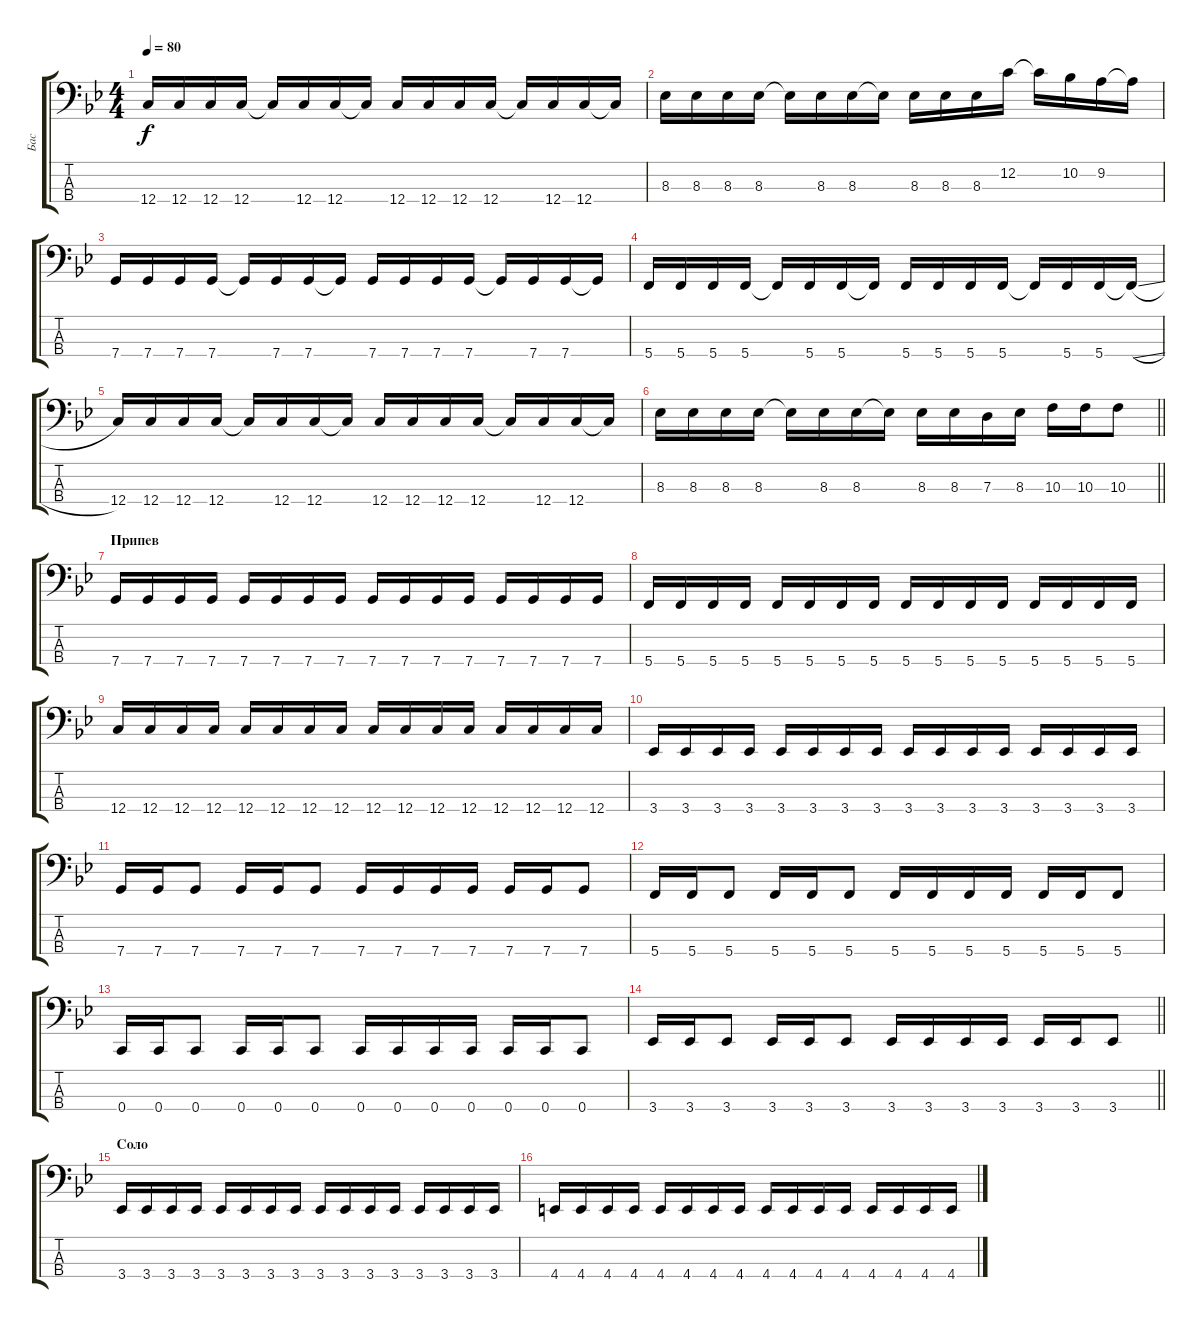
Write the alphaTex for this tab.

\track ("Бас" "Бас") {instrument electricbasspick}
\staff {score tabs}
\tuning (F2 C2 G1 C1) {hide}
\ts (4 4)
\tempo 80
\clef f4
\ks gminor
12.4.16{dy f} 12.4.16 12.4.16 12.4.16 12.4{t}.16 12.4.16 12.4.16 12.4{t}.16 12.4.16 12.4.16 12.4.16 12.4.16 12.4{t}.16 12.4.16 12.4.16 12.4{t}.16 |
8.3.16 8.3.16 8.3.16 8.3.16 8.3{t}.16 8.3.16 8.3.16 8.3{t}.16 8.3.16 8.3.16 8.3.16 12.2.16 12.2{t}.16 10.2.16 9.2.16 9.2{t}.16 |
7.4.16 7.4.16 7.4.16 7.4.16 7.4{t}.16 7.4.16 7.4.16 7.4{t}.16 7.4.16 7.4.16 7.4.16 7.4.16 7.4{t}.16 7.4.16 7.4.16 7.4{t}.16 |
5.4.16 5.4.16 5.4.16 5.4.16 5.4{t}.16 5.4.16 5.4.16 5.4{t}.16 5.4.16 5.4.16 5.4.16 5.4.16 5.4{t}.16 5.4.16 5.4.16 5.4{sl t}.16 |
12.4.16 12.4.16 12.4.16 12.4.16 12.4{t}.16 12.4.16 12.4.16 12.4{t}.16 12.4.16 12.4.16 12.4.16 12.4.16 12.4{t}.16 12.4.16 12.4.16 12.4{t}.16 |
\barLineRight lightlight
8.3.16 8.3.16 8.3.16 8.3.16 8.3{t}.16 8.3.16 8.3.16 8.3{t}.16 8.3.16 8.3.16 7.3.16 8.3.16 10.3.16 10.3.16 10.3.8 |
\section ("" "Припев")
7.4.16 7.4.16 7.4.16 7.4.16 7.4.16 7.4.16 7.4.16 7.4.16 7.4.16 7.4.16 7.4.16 7.4.16 7.4.16 7.4.16 7.4.16 7.4.16 |
5.4.16 5.4.16 5.4.16 5.4.16 5.4.16 5.4.16 5.4.16 5.4.16 5.4.16 5.4.16 5.4.16 5.4.16 5.4.16 5.4.16 5.4.16 5.4.16 |
12.4.16 12.4.16 12.4.16 12.4.16 12.4.16 12.4.16 12.4.16 12.4.16 12.4.16 12.4.16 12.4.16 12.4.16 12.4.16 12.4.16 12.4.16 12.4.16 |
3.4.16 3.4.16 3.4.16 3.4.16 3.4.16 3.4.16 3.4.16 3.4.16 3.4.16 3.4.16 3.4.16 3.4.16 3.4.16 3.4.16 3.4.16 3.4.16 |
7.4.16 7.4.16 7.4.8 7.4.16 7.4.16 7.4.8 7.4.16 7.4.16 7.4.16 7.4.16 7.4.16 7.4.16 7.4.8 |
5.4.16 5.4.16 5.4.8 5.4.16 5.4.16 5.4.8 5.4.16 5.4.16 5.4.16 5.4.16 5.4.16 5.4.16 5.4.8 |
0.4.16 0.4.16 0.4.8 0.4.16 0.4.16 0.4.8 0.4.16 0.4.16 0.4.16 0.4.16 0.4.16 0.4.16 0.4.8 |
\barLineRight lightlight
3.4.16 3.4.16 3.4.8 3.4.16 3.4.16 3.4.8 3.4.16 3.4.16 3.4.16 3.4.16 3.4.16 3.4.16 3.4.8 |
\section ("" "Соло")
3.4.16 3.4.16 3.4.16 3.4.16 3.4.16 3.4.16 3.4.16 3.4.16 3.4.16 3.4.16 3.4.16 3.4.16 3.4.16 3.4.16 3.4.16 3.4.16 |
4.4.16 4.4.16 4.4.16 4.4.16 4.4.16 4.4.16 4.4.16 4.4.16 4.4.16 4.4.16 4.4.16 4.4.16 4.4.16 4.4.16 4.4.16 4.4.16
